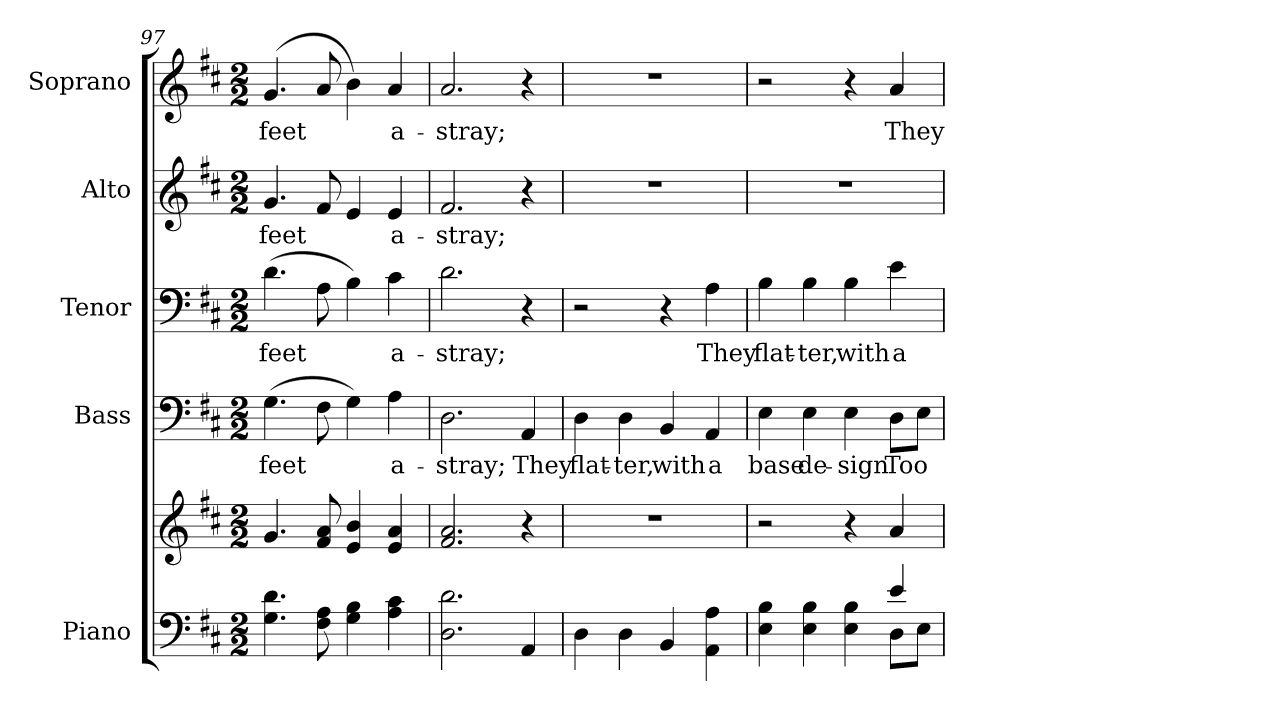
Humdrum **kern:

**kern	**kern	**kern	**text	**kern	**text	**kern	**text	**kern	**text
*part5	*part5	*part4	*part4	*part3	*part3	*part2	*part2	*part1	*part1
*staff6	*staff5	*staff4	*staff4	*staff3	*staff3	*staff2	*staff2	*staff1	*staff1
*I"Piano	*	*I"Bass	*	*I"Tenor	*	*I"Alto	*	*I"Soprano	*
*I'Pno.	*	*I'B.	*	*I'T.	*	*I'A.	*	*I'S.	*
*clefF4	*clefG2	*clefF4	*	*clefF4	*	*clefG2	*	*clefG2	*
*k[f#c#]	*k[f#c#]	*k[f#c#]	*	*k[f#c#]	*	*k[f#c#]	*	*k[f#c#]	*
*D:	*D:	*D:	*	*D:	*	*D:	*	*D:	*
*M2/2	*M2/2	*M2/2	*	*M2/2	*	*M2/2	*	*M2/2	*
=97	=97	=97	=97	=97	=97	=97	=97	=97	=97
!	!	!	!LO:LY:b:color=#000000	!	!	!	!	!	!
!	!	!	!	!	!LO:LY:b:color=#000000	!	!	!	!
!	!	!	!	!	!	!	!LO:LY:b:color=#000000	!	!
!	!	!	!	!	!	!	!	!	!LO:LY:b:color=#000000
4.Gi\ 4.di	4.gi/	(4.Gi\	feet	(4.di\	feet	4.gi/	feet	(4.gi/	feet
8F#i\ 8Ai	8f#i/ 8ai	8F#i\	.	8Ai\	.	8f#i/	.	8ai/	.
4Gi\ 4Bi	4ei/ 4bi	4Gi\)	.	4Bi\)	.	4ei/	.	4bi\)	.
!	!	!	!LO:LY:b:color=#000000	!	!	!	!	!	!
!	!	!	!	!	!LO:LY:b:color=#000000	!	!	!	!
!	!	!	!	!	!	!	!LO:LY:b:color=#000000	!	!
!	!	!	!	!	!	!	!	!	!LO:LY:b:color=#000000
4Ai\ 4c#i	4ei/ 4ai	4Ai\	a-	4c#i\	a-	4ei/	a-	4ai/	a-
=98	=98	=98	=98	=98	=98	=98	=98	=98	=98
!	!	!	!LO:LY:b:color=#000000	!	!	!	!	!	!
!	!	!	!	!	!LO:LY:b:color=#000000	!	!	!	!
!	!	!	!	!	!	!	!LO:LY:b:color=#000000	!	!
!	!	!	!	!	!	!	!	!	!LO:LY:b:color=#000000
2.Di\ 2.di	2.f#i/ 2.ai	2.Di\	-stray;	2.di\	-stray;	2.f#i/	-stray;	2.ai/	-stray;
!	!	!	!LO:LY:b:color=#000000	!	!	!	!	!	!
4AAi/	4r	4AAi/	They	4r	.	4r	.	4r	.
!!LO:PB:g=z
=99	=99	=99	=99	=99	=99	=99	=99	=99	=99
!	!	!	!LO:LY:b:color=#000000	!	!	!	!	!	!
4Di\	1r	4Di\	flat-	2r	.	1r	.	1r	.
!	!	!	!LO:LY:b:color=#000000	!	!	!	!	!	!
4Di\	.	4Di\	-ter,	.	.	.	.	.	.
!	!	!	!LO:LY:b:color=#000000	!	!	!	!	!	!
4BBi/	.	4BBi/	with	4r	.	.	.	.	.
!	!	!	!LO:LY:b:color=#000000	!	!	!	!	!	!
!	!	!	!	!	!LO:LY:b:color=#000000	!	!	!	!
4AAi\ 4Ai	.	4AAi/	a	4Ai\	They	.	.	.	.
=100	=100	=100	=100	=100	=100	=100	=100	=100	=100
*^	*	*	*	*	*	*	*	*	*
!	!	!	!	!LO:LY:b:color=#000000	!	!	!	!	!	!
!	!	!	!	!	!	!LO:LY:b:color=#000000	!	!	!	!
4Ei\ 4Bi	2ryy	2r	4Ei\	base	4Bi\	flat-	1r	.	2r	.
!	!	!	!	!LO:LY:b:color=#000000	!	!	!	!	!	!
!	!	!	!	!	!	!LO:LY:b:color=#000000	!	!	!	!
4Ei\ 4Bi	.	.	4Ei\	de-	4Bi\	-ter,	.	.	.	.
!	!	!	!	!LO:LY:b:color=#000000	!	!	!	!	!	!
!	!	!	!	!	!	!LO:LY:b:color=#000000	!	!	!	!
4Ei\ 4Bi	4ryy	4r	4Ei\	-sign	4Bi\	with	.	.	4r	.
!	!	!	!	!LO:LY:b:color=#000000	!	!	!	!	!	!
!	!	!	!	!	!	!LO:LY:b:color=#000000	!	!	!	!
!	!	!	!	!	!	!	!	!	!	!LO:LY:b:color=#000000
4ei/	8Di\L	4ai/	8Di\L	Too	4ei\	a	.	.	4ai/	They
.	8Ei\J	.	8Ei\J	.	.	.	.	.	.	.
*v	*v	*	*	*	*	*	*	*	*	*
=	=	=	=	=	=	=	=	=	=
*-	*-	*-	*-	*-	*-	*-	*-	*-	*-
